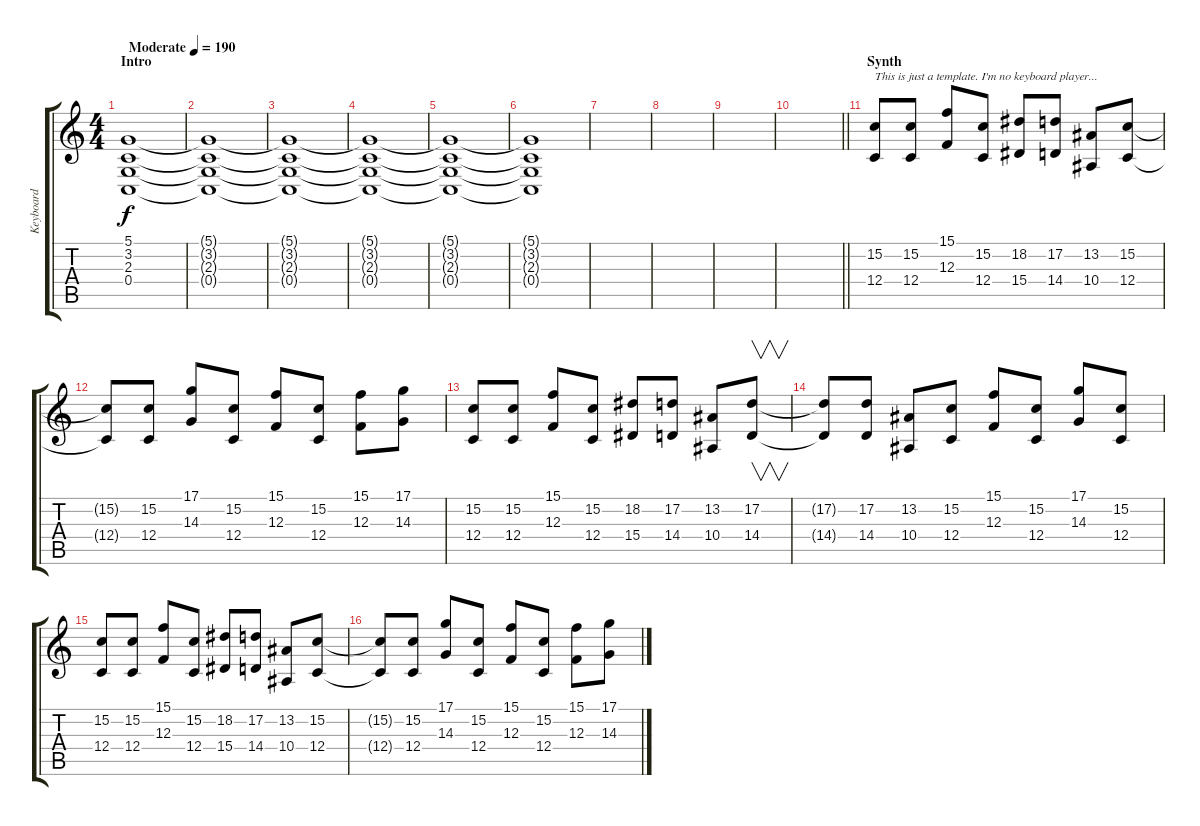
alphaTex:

\track ("Keyboard" "Keyboard") {instrument lead2sawtooth}
\staff {score tabs}
\tuning (D4 A3 F3 C3 G2 C2) {hide}
\ts (4 4)
\section ("" "Intro")
\tempo (190 "Moderate")
\clef g2
\ks c
(5.1 3.2 2.3 0.4).1{dy f instrument pad2warm} |
(5.1{t} 3.2{t} 2.3{t} 0.4{t}).1 |
(5.1{t} 3.2{t} 2.3{t} 0.4{t}).1 |
(5.1{t} 3.2{t} 2.3{t} 0.4{t}).1 |
(5.1{t} 3.2{t} 2.3{t} 0.4{t}).1 |
(5.1{t} 3.2{t} 2.3{t} 0.4{t}).1 |
|
|
|
\barLineRight lightlight
|
\section ("" "Synth")
(15.2 12.4).8{txt "This is just a template. I'm no keyboard player..." instrument lead2sawtooth} (15.2 12.4).8 (15.1 12.3).8 (15.2 12.4).8 (18.2 15.4).8 (17.2 14.4).8 (13.2 10.4).8 (15.2 12.4).8 |
(15.2{t} 12.4{t}).8 (15.2 12.4).8 (17.1 14.3).8 (15.2 12.4).8 (15.1 12.3).8 (15.2 12.4).8 (15.1 12.3).8 (17.1 14.3).8 |
(15.2 12.4).8 (15.2 12.4).8 (15.1 12.3).8 (15.2 12.4).8 (18.2 15.4).8 (17.2 14.4).8 (13.2 10.4).8 (17.2 14.4).8{v} |
(17.2{t} 14.4{t}).8 (17.2 14.4).8 (13.2 10.4).8 (15.2 12.4).8 (15.1 12.3).8 (15.2 12.4).8 (17.1 14.3).8 (15.2 12.4).8 |
(15.2 12.4).8 (15.2 12.4).8 (15.1 12.3).8 (15.2 12.4).8 (18.2 15.4).8 (17.2 14.4).8 (13.2 10.4).8 (15.2 12.4).8 |
(15.2{t} 12.4{t}).8 (15.2 12.4).8 (17.1 14.3).8 (15.2 12.4).8 (15.1 12.3).8 (15.2 12.4).8 (15.1 12.3).8 (17.1 14.3).8
